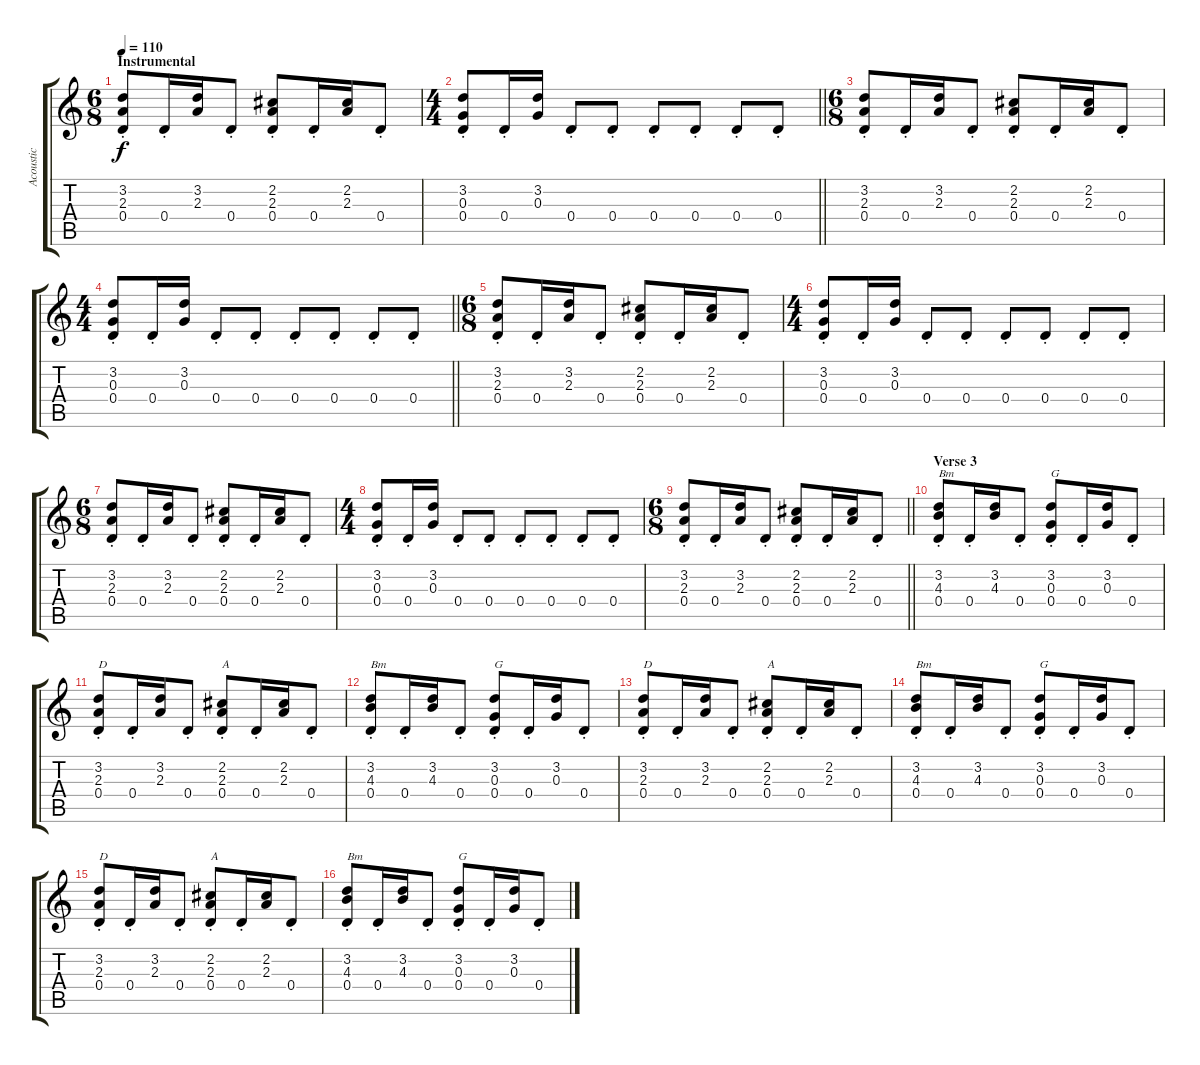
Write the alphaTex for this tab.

\track ("Acoustic" "Acoustic") {instrument acousticguitarsteel}
\staff {score tabs}
\tuning (E4 B3 G3 D3 A2 E2) {hide}
\ts (6 8)
\section ("" "Instrumental")
\tempo 110
\clef g2
\ks c
(3.2 2.3 0.4{st}).8{dy f} 0.4{st}.16 (3.2 2.3).16 0.4{st}.8 (2.2 2.3 0.4{st}).8 0.4{st}.16 (2.2 2.3).16 0.4{st}.8 |
\ts (4 4)
\barLineRight lightlight
(3.2 0.3 0.4{st}).8 0.4{st}.16 (3.2 0.3).16 0.4{st}.8 0.4{st}.8 0.4{st}.8 0.4{st}.8 0.4{st}.8 0.4{st}.8 |
\ts (6 8)
(3.2 2.3 0.4{st}).8 0.4{st}.16 (3.2 2.3).16 0.4{st}.8 (2.2 2.3 0.4{st}).8 0.4{st}.16 (2.2 2.3).16 0.4{st}.8 |
\ts (4 4)
\barLineRight lightlight
(3.2 0.3 0.4{st}).8 0.4{st}.16 (3.2 0.3).16 0.4{st}.8 0.4{st}.8 0.4{st}.8 0.4{st}.8 0.4{st}.8 0.4{st}.8 |
\ts (6 8)
(3.2 2.3 0.4{st}).8 0.4{st}.16 (3.2 2.3).16 0.4{st}.8 (2.2 2.3 0.4{st}).8 0.4{st}.16 (2.2 2.3).16 0.4{st}.8 |
\ts (4 4)
(3.2 0.3 0.4{st}).8 0.4{st}.16 (3.2 0.3).16 0.4{st}.8 0.4{st}.8 0.4{st}.8 0.4{st}.8 0.4{st}.8 0.4{st}.8 |
\ts (6 8)
(3.2 2.3 0.4{st}).8 0.4{st}.16 (3.2 2.3).16 0.4{st}.8 (2.2 2.3 0.4{st}).8 0.4{st}.16 (2.2 2.3).16 0.4{st}.8 |
\ts (4 4)
(3.2 0.3 0.4{st}).8 0.4{st}.16 (3.2 0.3).16 0.4{st}.8 0.4{st}.8 0.4{st}.8 0.4{st}.8 0.4{st}.8 0.4{st}.8 |
\ts (6 8)
\barLineRight lightlight
(3.2 2.3 0.4{st}).8 0.4{st}.16 (3.2 2.3).16 0.4{st}.8 (2.2 2.3 0.4{st}).8 0.4{st}.16 (2.2 2.3).16 0.4{st}.8 |
\section ("" "Verse 3")
(3.2 4.3 0.4{st}).8{txt "Bm"} 0.4{st}.16 (3.2 4.3).16 0.4{st}.8 (3.2 0.3 0.4{st}).8{txt "G"} 0.4{st}.16 (3.2 0.3).16 0.4{st}.8 |
(3.2 2.3 0.4{st}).8{txt "D"} 0.4{st}.16 (3.2 2.3).16 0.4{st}.8 (2.2 2.3 0.4{st}).8{txt "A"} 0.4{st}.16 (2.2 2.3).16 0.4{st}.8 |
(3.2 4.3 0.4{st}).8{txt "Bm"} 0.4{st}.16 (3.2 4.3).16 0.4{st}.8 (3.2 0.3 0.4{st}).8{txt "G"} 0.4{st}.16 (3.2 0.3).16 0.4{st}.8 |
(3.2 2.3 0.4{st}).8{txt "D"} 0.4{st}.16 (3.2 2.3).16 0.4{st}.8 (2.2 2.3 0.4{st}).8{txt "A"} 0.4{st}.16 (2.2 2.3).16 0.4{st}.8 |
(3.2 4.3 0.4{st}).8{txt "Bm"} 0.4{st}.16 (3.2 4.3).16 0.4{st}.8 (3.2 0.3 0.4{st}).8{txt "G"} 0.4{st}.16 (3.2 0.3).16 0.4{st}.8 |
(3.2 2.3 0.4{st}).8{txt "D"} 0.4{st}.16 (3.2 2.3).16 0.4{st}.8 (2.2 2.3 0.4{st}).8{txt "A"} 0.4{st}.16 (2.2 2.3).16 0.4{st}.8 |
(3.2 4.3 0.4{st}).8{txt "Bm"} 0.4{st}.16 (3.2 4.3).16 0.4{st}.8 (3.2 0.3 0.4{st}).8{txt "G"} 0.4{st}.16 (3.2 0.3).16 0.4{st}.8
